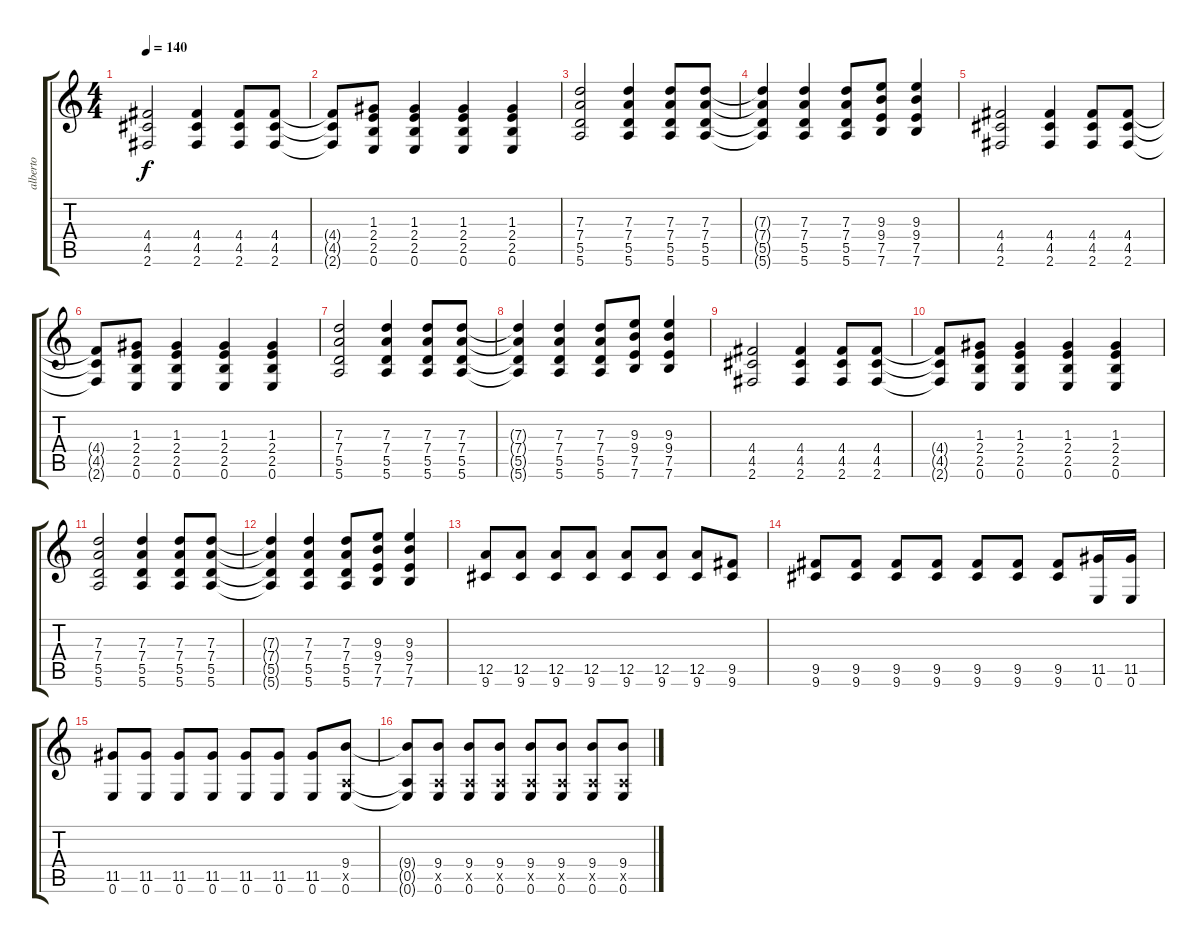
\track ("alberto" "alberto") {instrument overdrivenguitar}
\staff {score tabs}
\tuning (E4 B3 G3 D3 A2 E2) {hide}
\ts (4 4)
\tempo 140
\clef g2
\ks c
(4.4 4.5 2.6).2{dy f} (4.4 4.5 2.6).4 (4.4 4.5 2.6).8 (4.4 4.5 2.6).8 |
(4.4{t} 4.5{t} 2.6{t}).8 (1.3 2.4 2.5 0.6).8 (1.3 2.4 2.5 0.6).4 (1.3 2.4 2.5 0.6).4 (1.3 2.4 2.5 0.6).4 |
(7.3 7.4 5.5 5.6).2 (7.3 7.4 5.5 5.6).4 (7.3 7.4 5.5 5.6).8 (7.3 7.4 5.5 5.6).8 |
(7.3{t} 7.4{t} 5.5{t} 5.6{t}).4 (7.3 7.4 5.5 5.6).4 (7.3 7.4 5.5 5.6).8 (9.3 9.4 7.5 7.6).8 (9.3 9.4 7.5 7.6).4 |
(4.4 4.5 2.6).2 (4.4 4.5 2.6).4 (4.4 4.5 2.6).8 (4.4 4.5 2.6).8 |
(4.4{t} 4.5{t} 2.6{t}).8 (1.3 2.4 2.5 0.6).8 (1.3 2.4 2.5 0.6).4 (1.3 2.4 2.5 0.6).4 (1.3 2.4 2.5 0.6).4 |
(7.3 7.4 5.5 5.6).2 (7.3 7.4 5.5 5.6).4 (7.3 7.4 5.5 5.6).8 (7.3 7.4 5.5 5.6).8 |
(7.3{t} 7.4{t} 5.5{t} 5.6{t}).4 (7.3 7.4 5.5 5.6).4 (7.3 7.4 5.5 5.6).8 (9.3 9.4 7.5 7.6).8 (9.3 9.4 7.5 7.6).4 |
(4.4 4.5 2.6).2 (4.4 4.5 2.6).4 (4.4 4.5 2.6).8 (4.4 4.5 2.6).8 |
(4.4{t} 4.5{t} 2.6{t}).8 (1.3 2.4 2.5 0.6).8 (1.3 2.4 2.5 0.6).4 (1.3 2.4 2.5 0.6).4 (1.3 2.4 2.5 0.6).4 |
(7.3 7.4 5.5 5.6).2 (7.3 7.4 5.5 5.6).4 (7.3 7.4 5.5 5.6).8 (7.3 7.4 5.5 5.6).8 |
(7.3{t} 7.4{t} 5.5{t} 5.6{t}).4 (7.3 7.4 5.5 5.6).4 (7.3 7.4 5.5 5.6).8 (9.3 9.4 7.5 7.6).8 (9.3 9.4 7.5 7.6).4 |
(12.5 9.6).8{instrument distortionguitar} (12.5 9.6).8 (12.5 9.6).8 (12.5 9.6).8 (12.5 9.6).8 (12.5 9.6).8 (12.5 9.6).8 (9.5 9.6).8 |
(9.5 9.6).8 (9.5 9.6).8 (9.5 9.6).8 (9.5 9.6).8 (9.5 9.6).8 (9.5 9.6).8 (9.5 9.6).8 (11.5 0.6).16 (11.5 0.6).16 |
(11.5 0.6).8 (11.5 0.6).8 (11.5 0.6).8 (11.5 0.6).8 (11.5 0.6).8 (11.5 0.6).8 (11.5 0.6).8 (9.4 0.5{x} 0.6).8 |
(9.4{t} 0.5{t} 0.6{t}).8 (9.4 0.5{x} 0.6).8 (9.4 0.5{x} 0.6).8 (9.4 0.5{x} 0.6).8 (9.4 0.5{x} 0.6).8 (9.4 0.5{x} 0.6).8 (9.4 0.5{x} 0.6).8 (9.4 0.5{x} 0.6).8
